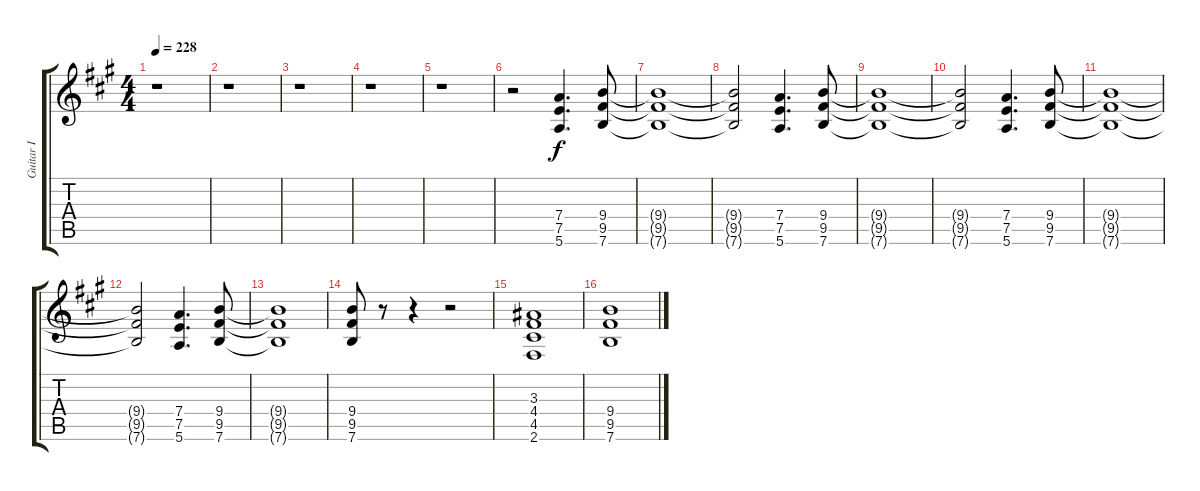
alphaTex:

\track ("Guitar I" "Guitar I") {mute instrument distortionguitar}
\staff {score tabs}
\tuning (E4 B3 G3 D3 A2 E2) {hide}
\ts (4 4)
\tempo 228
\clef g2
\ks a
r.1{dy f} |
r.1 |
r.1 |
r.1 |
r.1 |
r.2 (7.4 7.5 5.6).4{d} (9.4 9.5 7.6).8 |
(9.4{t} 9.5{t} 7.6{t}).1 |
(9.4{t} 9.5{t} 7.6{t}).2 (7.4 7.5 5.6).4{d} (9.4 9.5 7.6).8 |
(9.4{t} 9.5{t} 7.6{t}).1 |
(9.4{t} 9.5{t} 7.6{t}).2 (7.4 7.5 5.6).4{d} (9.4 9.5 7.6).8 |
(9.4{t} 9.5{t} 7.6{t}).1 |
(9.4{t} 9.5{t} 7.6{t}).2 (7.4 7.5 5.6).4{d} (9.4 9.5 7.6).8 |
(9.4{t} 9.5{t} 7.6{t}).1 |
(9.4 9.5 7.6).8 r.8 r.4 r.2 |
(3.3 4.4 4.5 2.6).1 |
(9.4 9.5 7.6).1
